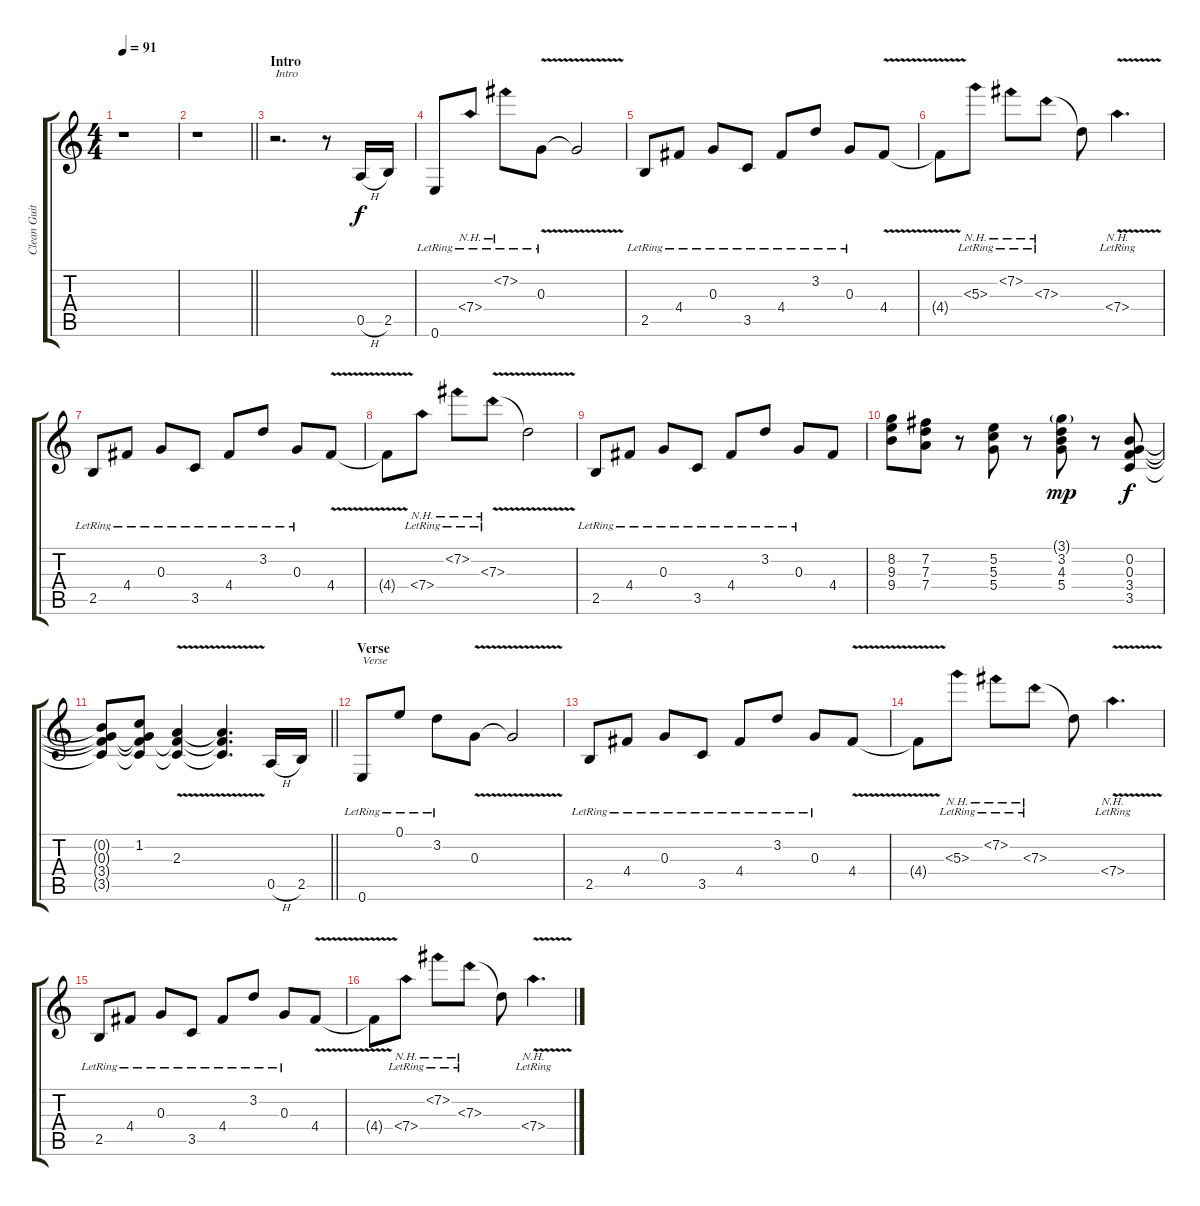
\track ("Clean Guitar" "Clean Guit") {instrument electricguitarclean}
\staff {score tabs}
\tuning (E4 B3 G3 D3 A2 E2) {hide}
\ts (4 4)
\tempo 91
\clef g2
\ks c
r.1{dy f instrument electricguitarclean} |
\barLineRight lightlight
r.1 |
\section ("" "Intro")
r.2{d txt "Intro"} r.8 0.5{h}.16 2.5.16 |
0.6{lr}.8 7.4{nh lr}.8 7.2{nh lr}.8 0.3{v lr}.8 0.3{t}.2 |
2.5{lr}.8 4.4{lr}.8 0.3{lr}.8 3.5{lr}.8 4.4{lr}.8 3.2{lr}.8 0.3{lr}.8 4.4{v}.8 |
4.4{t}.8 5.3{nh lr}.8 7.2{nh lr}.8 7.3{nh lr}.8 7.3{t}.8 7.4{nh v lr}.4{d} |
2.5{lr}.8 4.4{lr}.8 0.3{lr}.8 3.5{lr}.8 4.4{lr}.8 3.2{lr}.8 0.3{lr}.8 4.4{v}.8 |
4.4{t}.8 7.4{nh lr}.8 7.2{nh lr}.8 7.3{nh v lr}.8 7.3{t}.2 |
2.5{lr}.8 4.4{lr}.8 0.3{lr}.8 3.5{lr}.8 4.4{lr}.8 3.2{lr}.8 0.3{lr}.8 4.4.8 |
(8.2 9.3 9.4).8 (7.2 7.3 7.4).8 r.8 (5.2 5.3 5.4).8 r.8 (3.1{g} 3.2 4.3 5.4).8{dy mp} r.8 (0.2 0.3 3.4 3.5).8{dy f} |
\barLineRight lightlight
(0.2{t} 0.3{t} 3.4{t} 3.5{t}).8 (1.2 0.3{t} 3.4{t} 3.5{t}).8 (2.3{v} 3.4{t} 3.5{t}).4 (2.3{t} 3.4{t} 3.5{t}).4{d} 0.5{h}.16 2.5.16 |
\section ("" "Verse")
0.6{lr}.8{txt "Verse"} 0.1{lr}.8 3.2{lr}.8 0.3{v}.8 0.3{t}.2 |
2.5{lr}.8 4.4{lr}.8 0.3{lr}.8 3.5{lr}.8 4.4{lr}.8 3.2{lr}.8 0.3{lr}.8 4.4{v}.8 |
4.4{t}.8 5.3{nh lr}.8 7.2{nh lr}.8 7.3{nh lr}.8 7.3{t}.8 7.4{nh v lr}.4{d} |
2.5{lr}.8 4.4{lr}.8 0.3{lr}.8 3.5{lr}.8 4.4{lr}.8 3.2{lr}.8 0.3{lr}.8 4.4{v}.8 |
4.4{t}.8 7.4{nh lr}.8 7.2{nh lr}.8 7.3{nh lr}.8 7.3{t}.8 7.4{nh v lr}.4{d}
